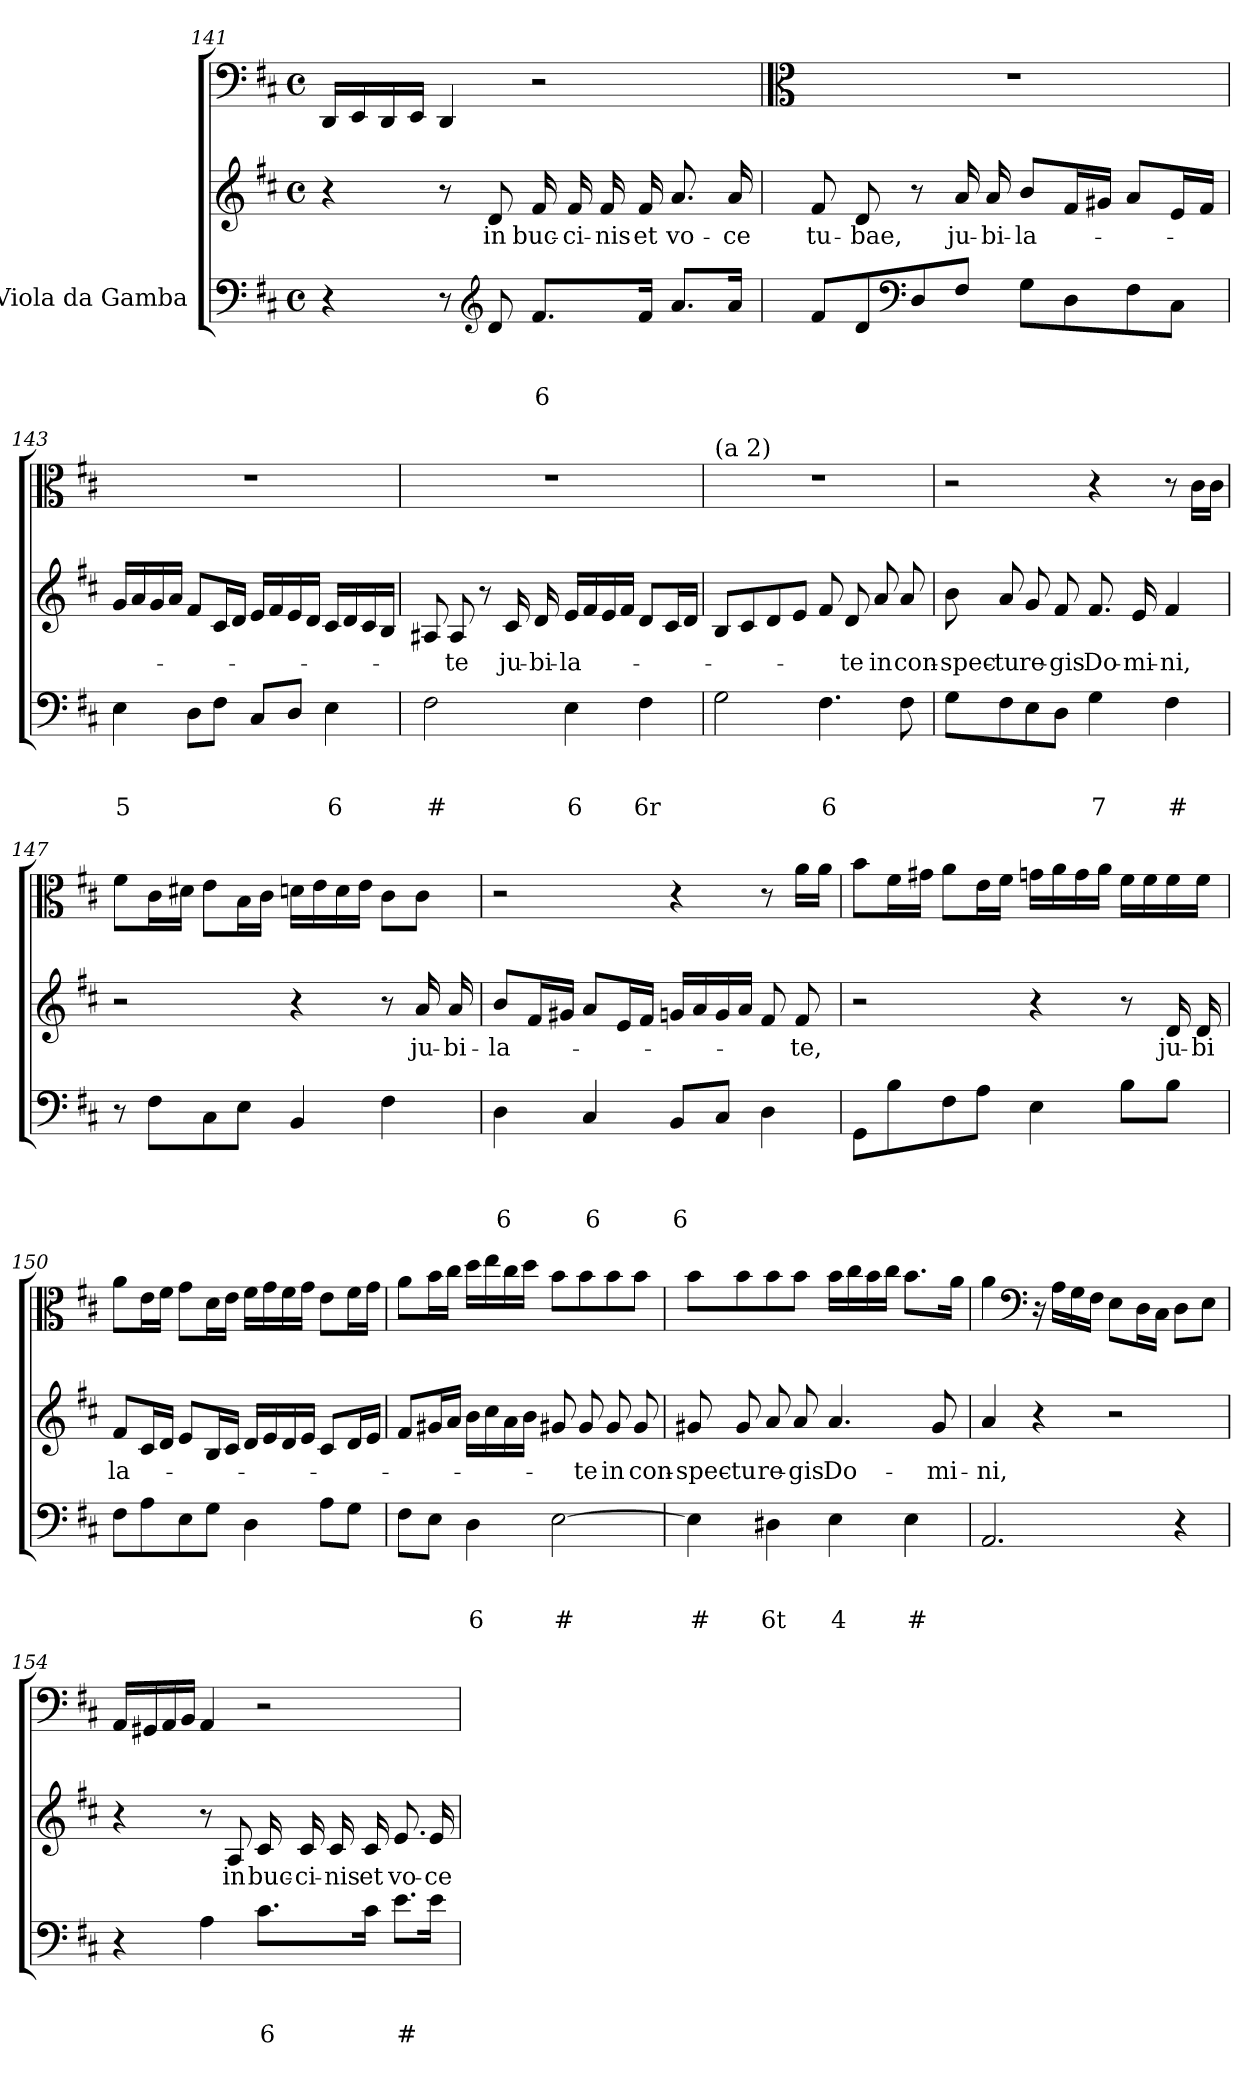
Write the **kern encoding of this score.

**kern	**text	**text	**text	**kern	**text	**kern
*part1	*part1	*part1	*part1	*part1	*part1	*part1
*staff3	*staff3	*staff3	*staff3	*staff2	*staff2	*staff1
*I"Viola da Gamba	*	*	*	*	*	*
*clefF4	*	*	*	*clefG2	*	*clefF4
*k[f#c#]	*	*	*	*k[f#c#]	*	*k[f#c#]
*D:	*	*	*	*D:	*	*D:
*M4/4	*	*	*	*M4/4	*	*M4/4
*met(c)	*	*	*	*met(c)	*	*met(c)
=141	=141	=141	=141	=141	=141	=141
4r	.	.	.	4r	.	16DD/LL
.	.	.	.	.	.	16EE/
.	.	.	.	.	.	16DD/
.	.	.	.	.	.	16EE/JJ
8r	.	.	.	8r	.	4DD/
*clefG2	*	*	*	*	*	*
!	!	!	!	!	!LO:LY:b	!
8d/	.	.	.	8d/	in	.
!	!	!	!LO:LY:b	!	!LO:LY:b	!
8.f#/L	.	.	6	16f#/	buc-	2r
!	!	!	!	!	!LO:LY:b	!
.	.	.	.	16f#/	-ci-	.
!	!	!	!	!	!LO:LY:b	!
.	.	.	.	16f#/	-nis	.
!	!	!	!	!	!LO:LY:b	!
16f#/Jk	.	.	.	16f#/	et	.
!	!	!	!	!	!LO:LY:b	!
8.a/L	.	.	.	8.a/	vo-	.
!	!	!	!	!	!LO:LY:b	!
16a/Jk	.	.	.	16a/	-ce	.
=142	=142	=142	=142	=142	=142	=142
*	*	*	*	*	*	*clefC3
!	!	!	!	!	!LO:LY:b	!
8f#/L	.	.	.	8f#/	tu-	1r
!	!	!	!	!	!LO:LY:b	!
8d/	.	.	.	8d/	-bae,	.
*clefF4	*	*	*	*	*	*
8D/	.	.	.	8r	.	.
!	!	!	!	!	!LO:LY:b	!
8F#/J	.	.	.	16a/	ju-	.
!	!	!	!	!	!LO:LY:b	!
.	.	.	.	16a/	-bi-	.
!	!	!	!	!	!LO:LY:b	!
8G\L	.	.	.	8b/L	-la-	.
8D\	.	.	.	16f#/L	.	.
.	.	.	.	16g#X/JJ	.	.
8F#\	.	.	.	8a/L	.	.
8C#\J	.	.	.	16e/L	.	.
.	.	.	.	16f#/JJ	.	.
!!LO:LB:g=z
=143	=143	=143	=143	=143	=143	=143
!	!	!	!LO:LY:b	!	!	!
*^	*	*	*	*	*	*
4E\	8ryy	.	.	5	16g/LL	.	1r
.	.	.	.	.	16a/	.	.
.	8ryy	.	.	.	16g/	.	.
.	.	.	.	.	16a/JJ	.	.
8D\L	4ryy	.	.	.	8f#/L	.	.
8F#\J	.	.	.	.	16c#/L	.	.
.	.	.	.	.	16d/JJ	.	.
8C#/L	4ryy	.	.	.	16e/LL	.	.
.	.	.	.	.	16f#/	.	.
8D/J	.	.	.	.	16e/	.	.
.	.	.	.	.	16d/JJ	.	.
!	!	!	!	!LO:LY:b	!	!	!
4E\	8ryy	.	.	6	16c#/LL	.	.
.	.	.	.	.	16d/	.	.
.	8ryy	.	.	.	16c#/	.	.
.	.	.	.	.	16B/JJ	.	.
=144	=144	=144	=144	=144	=144	=144	=144
!	!	!	!	!LO:LY:b	!	!	!
2F#\	2ryy	.	.	#	8A#X/	.	1r
!	!	!	!	!	!	!LO:LY:b	!
.	.	.	.	.	8A#/	-te	.
.	.	.	.	.	8r	.	.
!	!	!	!	!	!	!LO:LY:b	!
.	.	.	.	.	16c#/	ju-	.
!	!	!	!	!	!	!LO:LY:b	!
.	.	.	.	.	16d/	-bi-	.
!	!	!	!	!LO:LY:b	!	!LO:LY:b	!
4E\	8ryy	.	.	6	16e/LL	-la-	.
.	.	.	.	.	16f#/	.	.
.	8ryy	.	.	.	16e/	.	.
.	.	.	.	.	16f#/JJ	.	.
!	!	!	!	!LO:LY:b	!	!	!
4F#\	8ryy	.	.	6r	8d/L	.	.
.	8ryy	.	.	.	16c#/L	.	.
.	.	.	.	.	16d/JJ	.	.
*v	*v	*	*	*	*	*	*
=145	=145	=145	=145	=145	=145	=145
!	!	!	!	!	!	!LO:TX:a:t=(a 2)
2G\	.	.	.	8B/L	.	1r
.	.	.	.	8c#/	.	.
.	.	.	.	8d/	.	.
.	.	.	.	8e/J	.	.
!	!	!	!LO:LY:b	!	!	!
4.F#\	.	.	6	8f#/	.	.
!	!	!	!	!	!LO:LY:b	!
.	.	.	.	8d/	-te	.
!	!	!	!	!	!LO:LY:b	!
.	.	.	.	8a/	in	.
!	!	!	!	!	!LO:LY:b	!
8F#\	.	.	.	8a/	con-	.
!!LO:PB:g=z
=146	=146	=146	=146	=146	=146	=146
*^	*	*	*	*	*	*
!	!	!	!	!	!	!LO:LY:b	!
8G\L	2ryy	.	.	.	8b\	-spec-	2r
!	!	!	!	!	!	!LO:LY:b	!
8F#\	.	.	.	.	8a/	-tu	.
!	!	!	!	!	!	!LO:LY:b	!
8E\	.	.	.	.	8g/	re-	.
!	!	!	!	!	!	!LO:LY:b	!
8D\J	.	.	.	.	8f#/	-gis	.
!	!	!	!	!LO:LY:b	!	!LO:LY:b	!
4G\	8ryy	.	.	7	8.f#/	Do-	4r
.	8ryy	.	.	.	.	.	.
!	!	!	!	!	!	!LO:LY:b	!
.	.	.	.	.	16e/	-mi-	.
!	!	!	!	!LO:LY:b	!	!LO:LY:b	!
4F#\	4ryy	.	.	#	4f#/	-ni,	8r
.	.	.	.	.	.	.	16c#\LL
.	.	.	.	.	.	.	16c#\JJ
*v	*v	*	*	*	*	*	*
=147	=147	=147	=147	=147	=147	=147
8r	.	.	.	2r	.	8f#\L
8F#\L	.	.	.	.	.	16c#\L
.	.	.	.	.	.	16d#X\JJ
8C#\	.	.	.	.	.	8e\L
8E\J	.	.	.	.	.	16B\L
.	.	.	.	.	.	16c#\JJ
4BB/	.	.	.	4r	.	16dni\LL
.	.	.	.	.	.	16e\
.	.	.	.	.	.	16d\
.	.	.	.	.	.	16e\JJ
4F#\	.	.	.	8r	.	8c#\L
!	!	!	!	!	!LO:LY:b	!
.	.	.	.	16a/	ju-	8c#\J
!	!	!	!	!	!LO:LY:b	!
.	.	.	.	16a/	-bi-	.
=148	=148	=148	=148	=148	=148	=148
!	!	!	!LO:LY:b	!	!LO:LY:b	!
4D\	.	.	6	8b/L	-la-	2r
.	.	.	.	16f#/L	.	.
.	.	.	.	16g#X/JJ	.	.
!	!	!	!LO:LY:b	!	!	!
4C#/	.	.	6	8a/L	.	.
.	.	.	.	16e/L	.	.
.	.	.	.	16f#/JJ	.	.
!	!	!	!LO:LY:b	!	!	!
8BB/L	.	.	6	16gni/LL	.	4r
.	.	.	.	16a/	.	.
8C#/J	.	.	.	16g/	.	.
.	.	.	.	16a/JJ	.	.
4D\	.	.	.	8f#/	.	8r
!	!	!	!	!	!LO:LY:b	!
.	.	.	.	8f#/	-te,	16a\LL
.	.	.	.	.	.	16a\JJ
!!LO:LB:g=z
=149	=149	=149	=149	=149	=149	=149
8GG\L	.	.	.	2r	.	8b\L
8B\	.	.	.	.	.	16f#\L
.	.	.	.	.	.	16g#X\JJ
8F#\	.	.	.	.	.	8a\L
8A\J	.	.	.	.	.	16e\L
.	.	.	.	.	.	16f#\JJ
4E\	.	.	.	4r	.	16gni\LL
.	.	.	.	.	.	16a\
.	.	.	.	.	.	16g\
.	.	.	.	.	.	16a\JJ
8B\L	.	.	.	8r	.	16f#\LL
.	.	.	.	.	.	16f#\
!	!	!	!	!	!LO:LY:b	!
8B\J	.	.	.	16d/	ju-	16f#\
!	!	!	!	!	!LO:LY:b	!
.	.	.	.	16d/	-bi	16f#\JJ
=150	=150	=150	=150	=150	=150	=150
!	!	!	!	!	!LO:LY:b	!
8F#\L	.	.	.	8f#/L	la-	8a\L
8A\	.	.	.	16c#/L	.	16e\L
.	.	.	.	16d/JJ	.	16f#\JJ
8E\	.	.	.	8e/L	.	8g\L
8G\J	.	.	.	16B/L	.	16d\L
.	.	.	.	16c#/JJ	.	16e\JJ
4D\	.	.	.	16d/LL	.	16f#\LL
.	.	.	.	16e/	.	16g\
.	.	.	.	16d/	.	16f#\
.	.	.	.	16e/JJ	.	16g\JJ
8A\L	.	.	.	8c#/L	.	8e\L
8G\J	.	.	.	16d/L	.	16f#\L
.	.	.	.	16e/JJ	.	16g\JJ
=151	=151	=151	=151	=151	=151	=151
*^	*	*	*	*	*	*
8F#\L	4ryy	.	.	.	8f#/L	.	8a\L
8E\J	.	.	.	.	16g#X/L	.	16b\L
.	.	.	.	.	16a/JJ	.	16cc#\JJ
!	!	!	!	!LO:LY:b	!	!	!
4D\	8ryy	.	.	6	16b\LL	.	16dd\LL
.	.	.	.	.	16cc#\	.	16ee\
.	8ryy	.	.	.	16a\	.	16cc#\
.	.	.	.	.	16b\JJ	.	16dd\JJ
!	!	!	!	!LO:LY:b	!	!	!
[2E\	2ryy	.	.	#	8g#X/	.	8b\L
!	!	!	!	!	!	!LO:LY:b	!
.	.	.	.	.	8g#/	-te	8b\
!	!	!	!	!	!	!LO:LY:b	!
.	.	.	.	.	8g#/	in	8b\
!	!	!	!	!	!	!LO:LY:b	!
.	.	.	.	.	8g#/	con-	8b\J
*v	*v	*	*	*	*	*	*
!!LO:LB:g=z
=152	=152	=152	=152	=152	=152	=152
!	!	!	!LO:LY:b	!	!LO:LY:b	!
4E\]	.	.	#	8g#X/	-spec-	8b\L
!	!	!	!	!	!LO:LY:b	!
.	.	.	.	8g#/	-tu	8b\
!	!	!	!LO:LY:b	!	!LO:LY:b	!
4D#X\	.	.	6t	8a/	re-	8b\
!	!	!	!	!	!LO:LY:b	!
.	.	.	.	8a/	-gis	8b\J
!	!	!	!LO:LY:b	!	!LO:LY:b	!
4E\	.	.	4	4.a/	Do-	16b\LL
.	.	.	.	.	.	16cc#\
.	.	.	.	.	.	16b\
.	.	.	.	.	.	16cc#\JJ
!	!	!	!LO:LY:b	!	!	!
4E\	.	.	#	.	.	8.b\L
!	!	!	!	!	!LO:LY:b	!
.	.	.	.	8g#/	-mi-	.
.	.	.	.	.	.	16a\Jk
=153	=153	=153	=153	=153	=153	=153
!	!	!	!	!	!LO:LY:b	!
2.AA/	.	.	.	4a/	-ni,	4a\
*	*	*	*	*	*	*clefF4
.	.	.	.	4r	.	16r
.	.	.	.	.	.	16A\LL
.	.	.	.	.	.	16G\
.	.	.	.	.	.	16F#\JJ
.	.	.	.	2r	.	8E\L
.	.	.	.	.	.	16D\L
.	.	.	.	.	.	16C#\JJ
4r	.	.	.	.	.	8D\L
.	.	.	.	.	.	8E\J
=154	=154	=154	=154	=154	=154	=154
4r	.	.	.	4r	.	16AA/LL
.	.	.	.	.	.	16GG#X/
.	.	.	.	.	.	16AA/
.	.	.	.	.	.	16BB/JJ
4A\	.	.	.	8r	.	4AA/
!	!	!	!	!	!LO:LY:b	!
.	.	.	.	8A/	in	.
!	!	!	!LO:LY:b	!	!LO:LY:b	!
8.c#\L	.	.	6	16c#/	buc-	2r
!	!	!	!	!	!LO:LY:b	!
.	.	.	.	16c#/	-ci-	.
!	!	!	!	!	!LO:LY:b	!
.	.	.	.	16c#/	-nis	.
!	!	!	!	!	!LO:LY:b	!
16c#\Jk	.	.	.	16c#/	et	.
!	!	!	!LO:LY:b	!	!LO:LY:b	!
8.e\L	.	.	#	8.e/	vo-	.
!	!	!	!	!	!LO:LY:b	!
16e\Jk	.	.	.	16e/	-ce	.
=	=	=	=	=	=	=
*-	*-	*-	*-	*-	*-	*-
